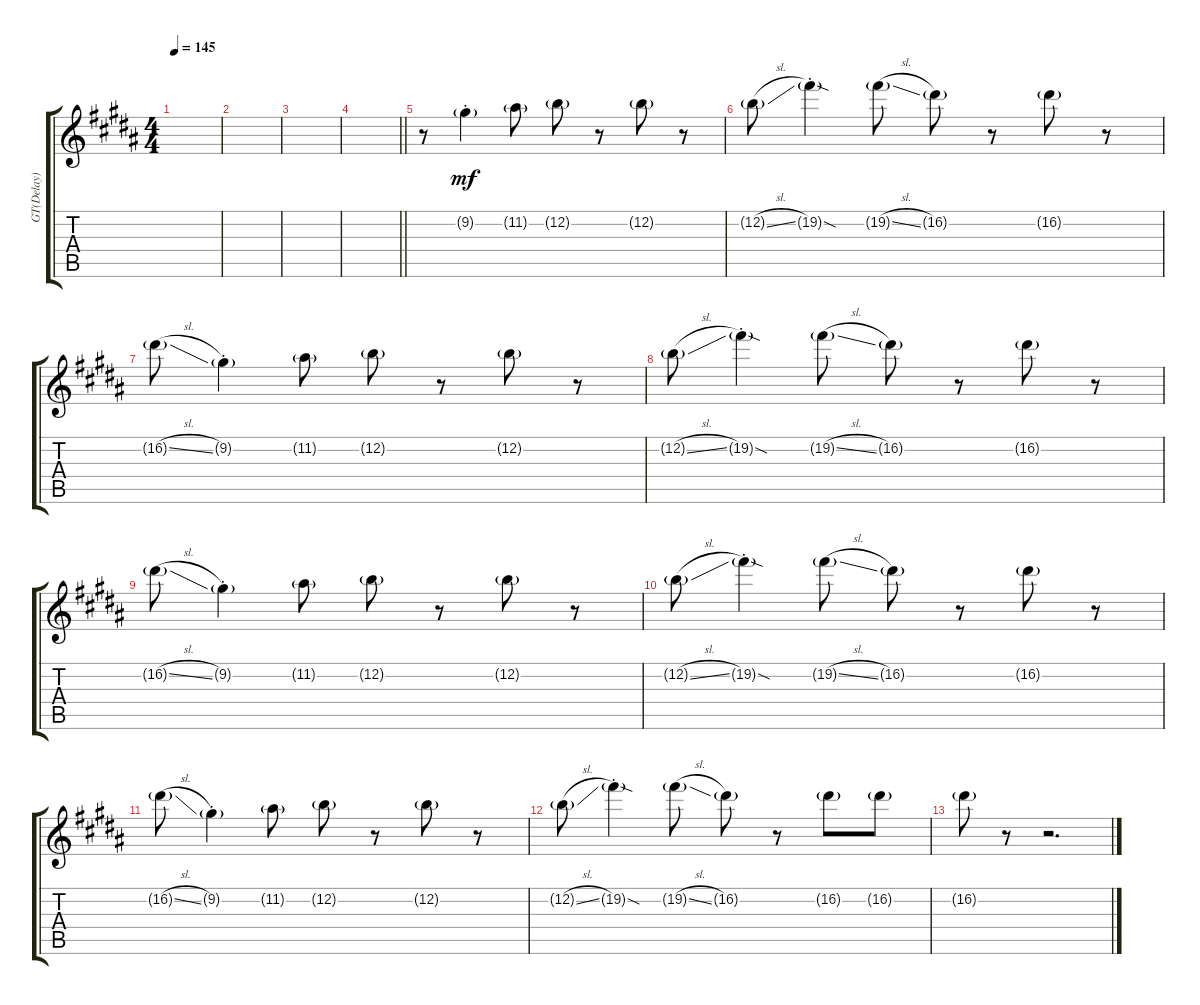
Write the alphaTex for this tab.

\track ("GT(Delay)" "GT(Delay)") {instrument overdrivenguitar}
\staff {score tabs}
\tuning (E4 B3 G3 D3 A2 E2) {hide}
\ts (4 4)
\tempo 145
\clef g2
\ks b
|
|
|
\barLineRight lightlight
|
r.8 9.2{g st}.4{dy mf} 11.2{g}.8 12.2{g}.8 r.8 12.2{g}.8 r.8 |
12.2{sl g}.8 19.2{sod g st}.4 19.2{sl g}.8 16.2{g}.8 r.8 16.2{g}.8 r.8 |
16.2{sl g}.8 9.2{g st}.4 11.2{g}.8 12.2{g}.8 r.8 12.2{g}.8 r.8 |
12.2{sl g}.8 19.2{sod g st}.4 19.2{sl g}.8 16.2{g}.8 r.8 16.2{g}.8 r.8 |
16.2{sl g}.8 9.2{g st}.4 11.2{g}.8 12.2{g}.8 r.8 12.2{g}.8 r.8 |
12.2{sl g}.8 19.2{sod g st}.4 19.2{sl g}.8 16.2{g}.8 r.8 16.2{g}.8 r.8 |
16.2{sl g}.8 9.2{g st}.4 11.2{g}.8 12.2{g}.8 r.8 12.2{g}.8 r.8 |
12.2{sl g}.8 19.2{sod g st}.4 19.2{sl g}.8 16.2{g}.8 r.8 16.2{g}.8 16.2{g}.8 |
16.2{g}.8 r.8 r.2{d}
